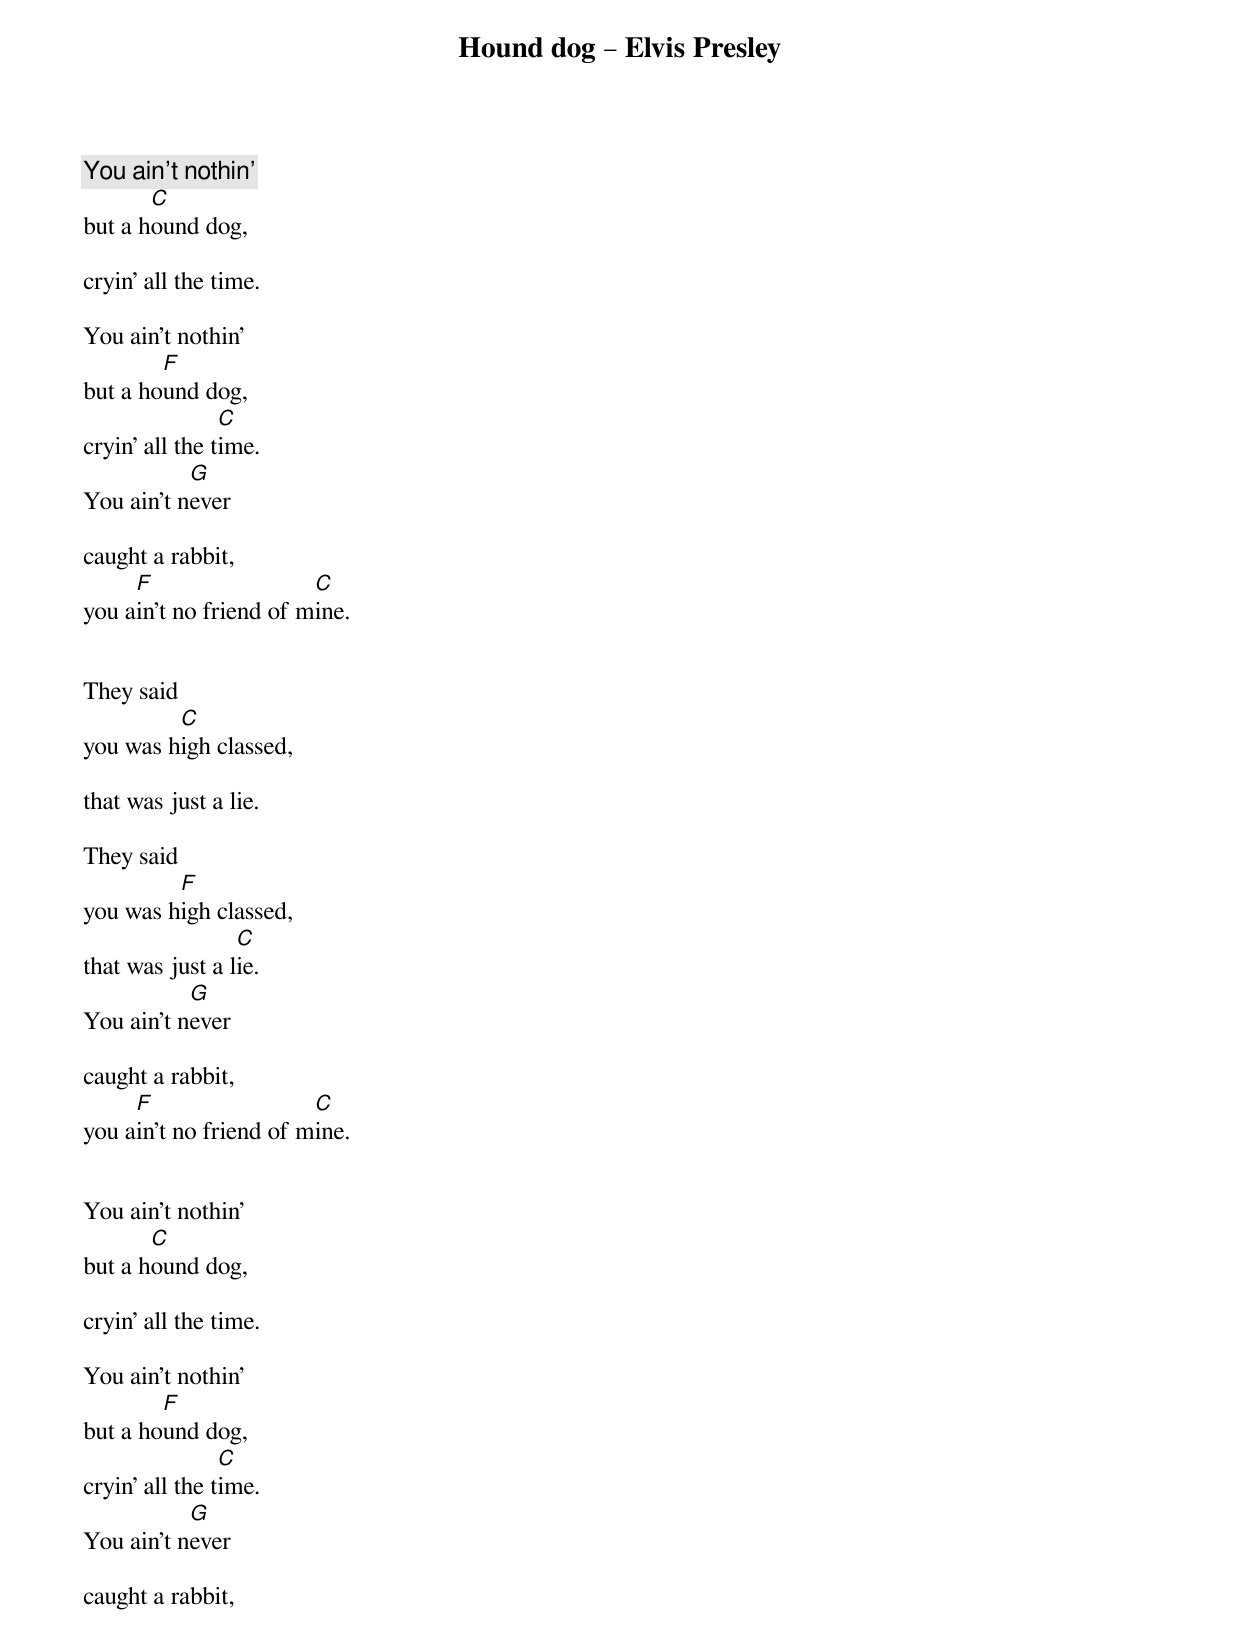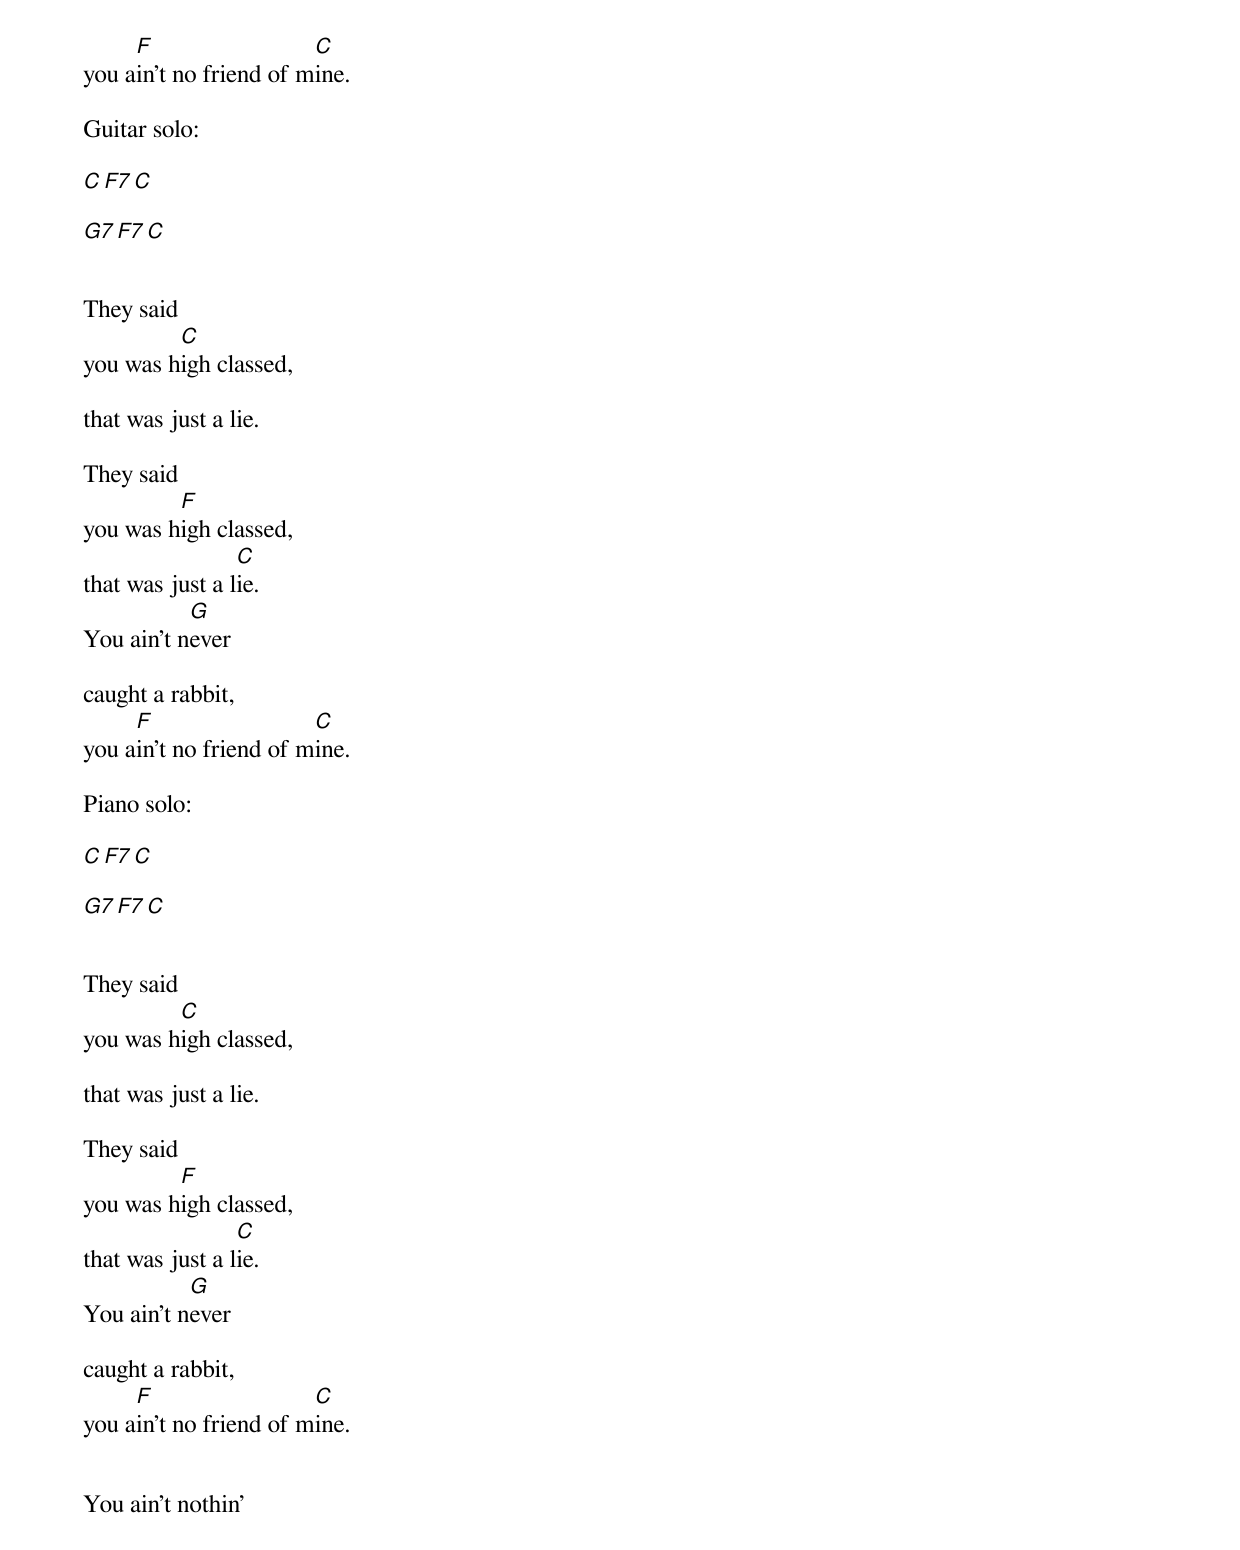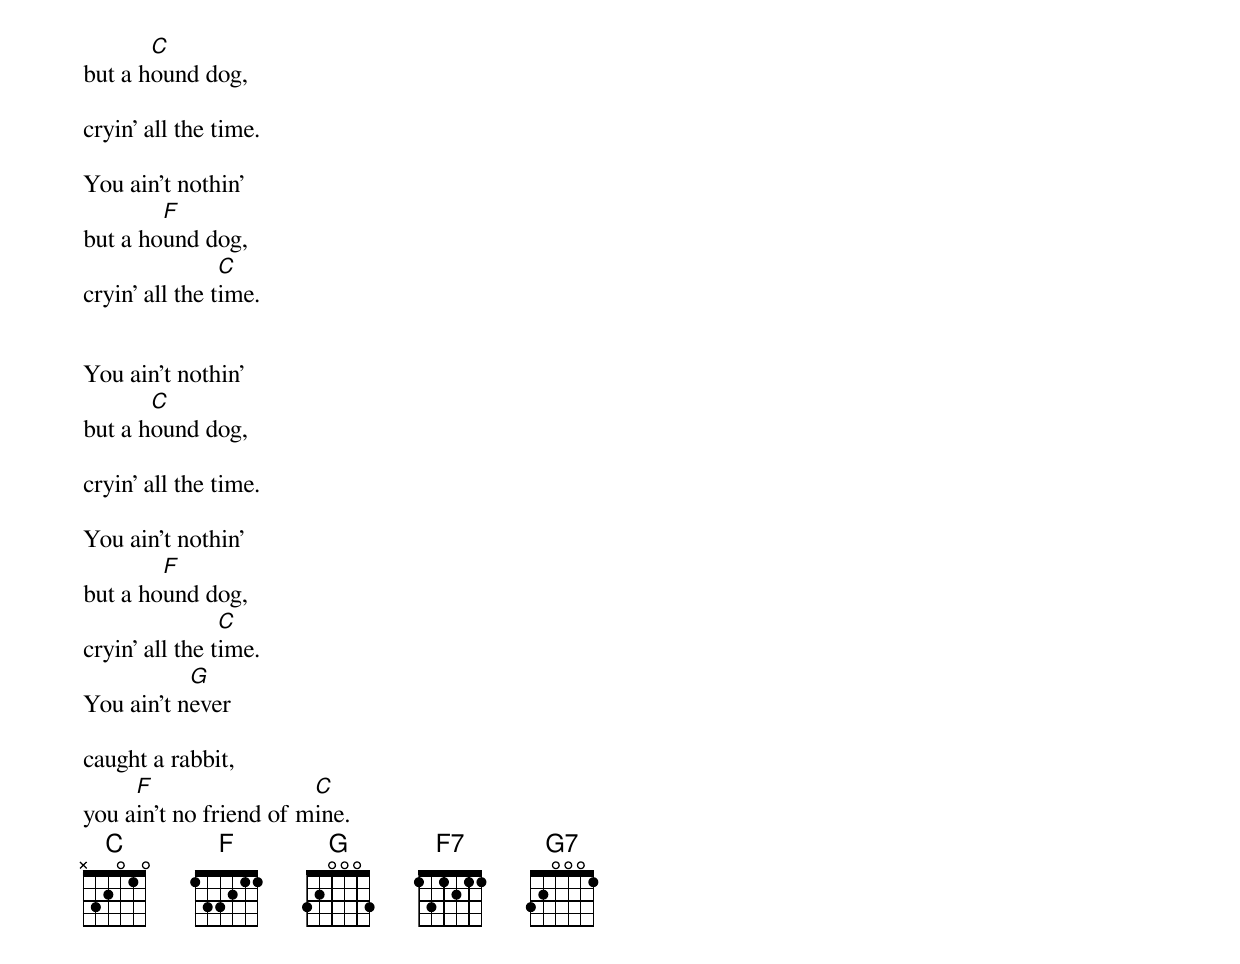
  Hound dog – Elvis Presley


  You ain't nothin'
       C
but a hound dog,

cryin' all the time.

You ain't nothin'
        F
but a hound dog,
                C
cryin' all the time.
           G
You ain't never

caught a rabbit,
     F		        C
you ain't no friend of mine.


They said
	 C
you was high classed,

that was just a lie.

They said
         F
you was high classed,
		 C
that was just a lie.
           G
You ain't never

caught a rabbit,
     F		        C
you ain't no friend of mine.


You ain't nothin'
       C
but a hound dog,

cryin' all the time.

You ain't nothin'
	F
but a hound dog,
		C
cryin' all the time.
           G
You ain't never

caught a rabbit,
     F		        C
you ain't no friend of mine.

Guitar solo:

	C   F7   C

	G7  F7   C


They said
	 C
you was high classed,

that was just a lie.

They said
         F
you was high classed,
		 C
that was just a lie.
           G
You ain't never

caught a rabbit,
     F		        C
you ain't no friend of mine.

Piano solo:

	C   F7   C

	G7  F7   C


They said
	 C
you was high classed,

that was just a lie.

They said
         F
you was high classed,
		 C
that was just a lie.
           G
You ain't never

caught a rabbit,
     F		        C
you ain't no friend of mine.


You ain't nothin'
       C
but a hound dog,

cryin' all the time.

You ain't nothin'
	F
but a hound dog,
		C
cryin' all the time.


You ain't nothin'
       C
but a hound dog,

cryin' all the time.

You ain't nothin'
	F
but a hound dog,
		C
cryin' all the time.
           G
You ain't never

caught a rabbit,
     F		        C
you ain't no friend of mine.
